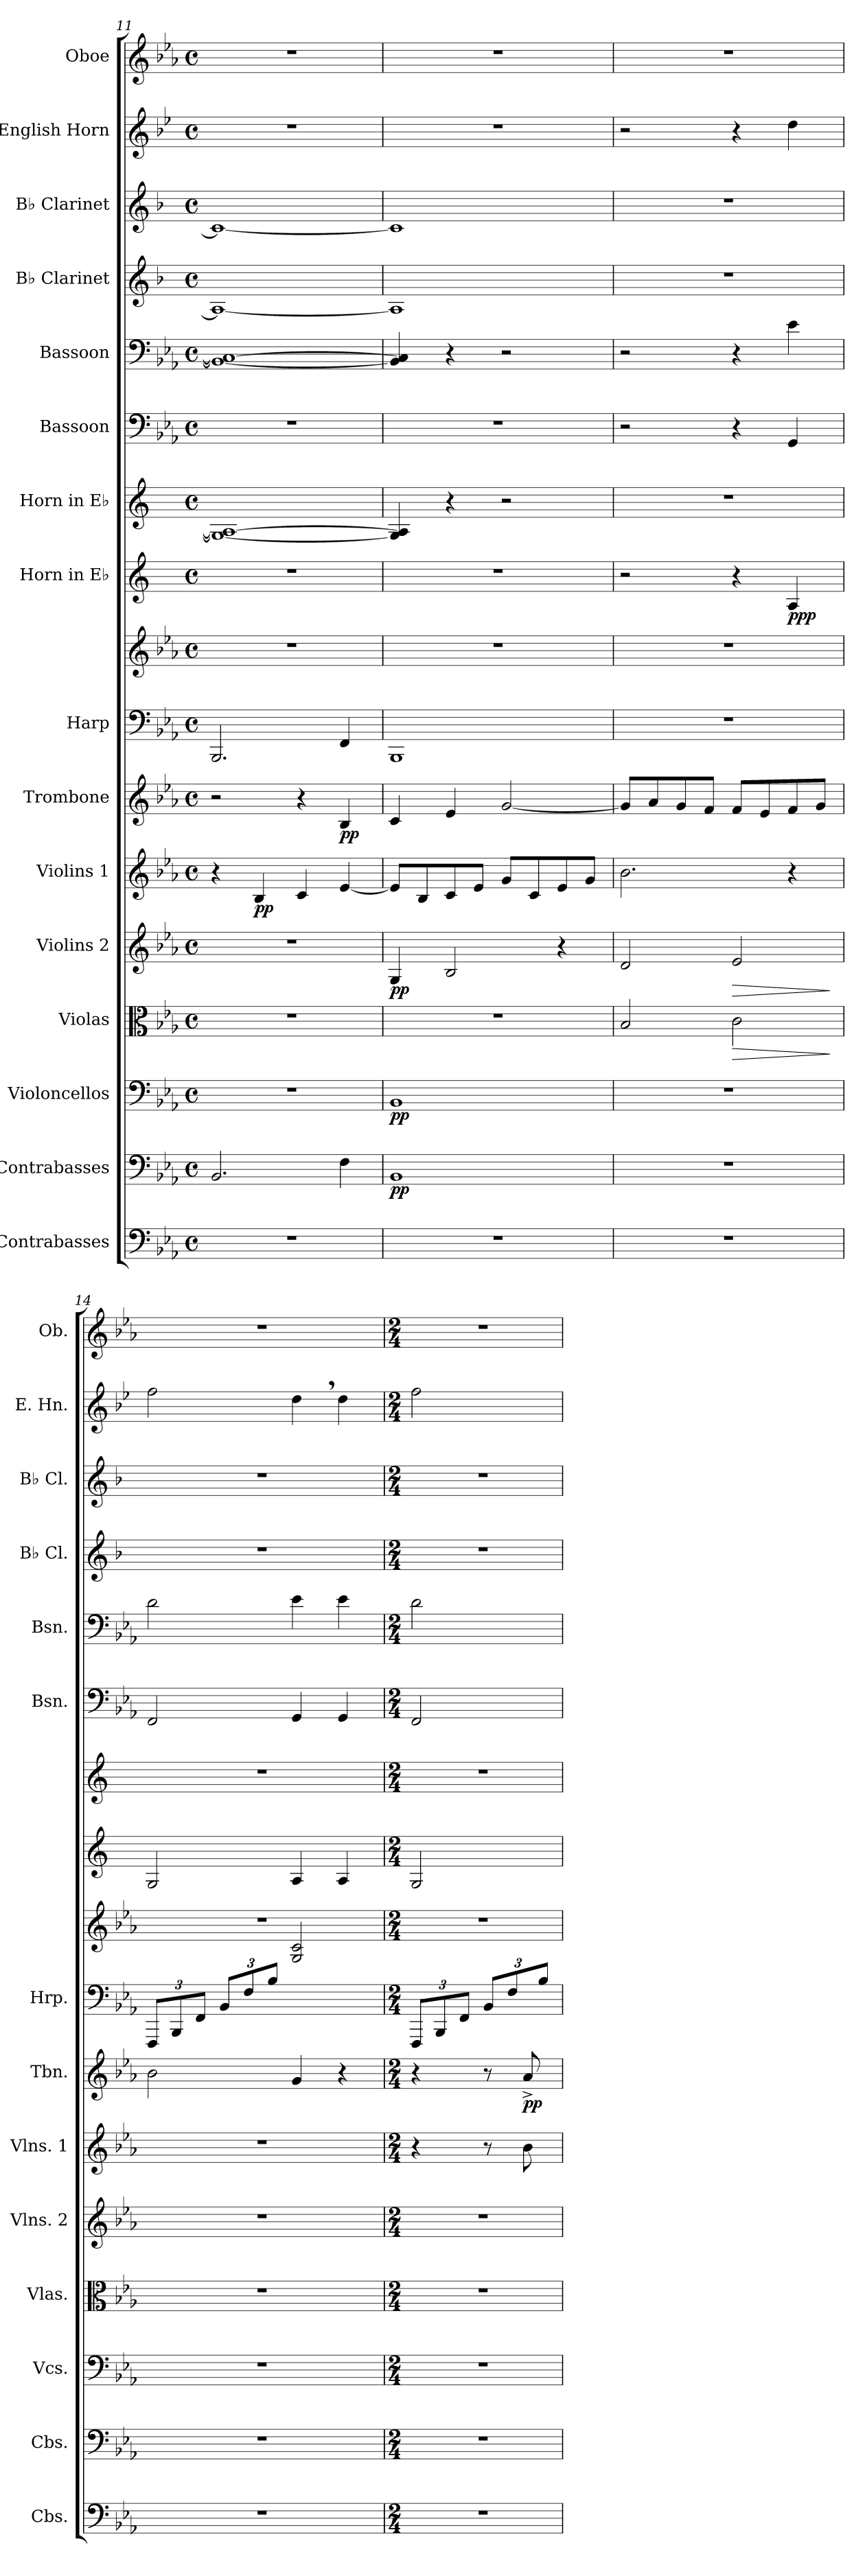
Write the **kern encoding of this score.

**kern	**kern	**dynam	**kern	**dynam	**kern	**dynam	**kern	**dynam	**kern	**dynam	**kern	**dynam	**kern	**kern	**kern	**dynam	**kern	**kern	**kern	**kern	**kern	**kern	**kern
*part16	*part15	*part15	*part14	*part14	*part13	*part13	*part12	*part12	*part11	*part11	*part10	*part10	*part9	*part9	*part8	*part8	*part7	*part6	*part5	*part4	*part3	*part2	*part1
*staff17	*staff16	*staff16	*staff15	*staff15	*staff14	*staff14	*staff13	*staff13	*staff12	*staff12	*staff11	*staff11	*staff10	*staff9	*staff8	*staff8	*staff7	*staff6	*staff5	*staff4	*staff3	*staff2	*staff1
*I"Contrabasses	*I"Contrabasses	*	*I"Violoncellos	*	*I"Violas	*	*I"Violins 2	*	*I"Violins 1	*	*I"Trombone	*	*I"Harp	*	*I"Horn in E♭	*	*I"Horn in E♭	*I"Bassoon	*I"Bassoon	*I"B♭ Clarinet	*I"B♭ Clarinet	*I"English Horn	*I"Oboe
*I'Cbs.	*I'Cbs.	*	*I'Vcs.	*	*I'Vlas.	*	*I'Vlns. 2	*	*I'Vlns. 1	*	*I'Tbn.	*	*I'Hrp.	*	*	*	*	*I'Bsn.	*I'Bsn.	*I'B♭ Cl.	*I'B♭ Cl.	*I'E. Hn.	*I'Ob.
*clefF4	*clefF4	*	*clefF4	*	*clefC3	*	*clefG2	*	*clefG2	*	*clefG2	*	*clefF4	*clefG2	*clefG2	*	*clefG2	*clefF4	*clefF4	*clefG2	*clefG2	*clefG2	*clefG2
*ITrd7c12	*ITrd7c12	*	*	*	*	*	*	*	*	*	*	*	*	*	*ITrd5c9	*	*ITrd5c9	*	*	*ITrd1c2	*ITrd1c2	*ITrd4c7	*
*k[b-e-a-]	*k[b-e-a-]	*	*k[b-e-a-]	*	*k[b-e-a-]	*	*k[b-e-a-]	*	*k[b-e-a-]	*	*k[b-e-a-]	*	*k[b-e-a-]	*k[b-e-a-]	*k[b-e-a-]	*	*k[b-e-a-]	*k[b-e-a-]	*k[b-e-a-]	*k[b-e-a-]	*k[b-e-a-]	*k[b-e-a-]	*k[b-e-a-]
*M4/4	*M4/4	*	*M4/4	*	*M4/4	*	*M4/4	*	*M4/4	*	*M4/4	*	*M4/4	*M4/4	*M4/4	*	*M4/4	*M4/4	*M4/4	*M4/4	*M4/4	*M4/4	*M4/4
*met(c)	*met(c)	*	*met(c)	*	*met(c)	*	*met(c)	*	*met(c)	*	*met(c)	*	*met(c)	*met(c)	*met(c)	*	*met(c)	*met(c)	*met(c)	*met(c)	*met(c)	*met(c)	*met(c)
=11	=11	=11	=11	=11	=11	=11	=11	=11	=11	=11	=11	=11	=11	=11	=11	=11	=11	=11	=11	=11	=11	=11	=11
1r	2.BBB-/	.	1r	.	1r	.	1r	.	4r	.	2r	.	2.BBB-/	1r	1r	.	1BB-_ 1C_	1r	1BB-_ 1C_	1G_	1B-_	1r	1r
!	!	!	!	!	!	!	!	!	!	!LO:DY:b	!	!	!	!	!	!	!	!	!	!	!	!	!
.	.	.	.	.	.	.	.	.	4B-/	pp	.	.	.	.	.	.	.	.	.	.	.	.	.
.	.	.	.	.	.	.	.	.	4c/	.	4r	.	.	.	.	.	.	.	.	.	.	.	.
!	!	!	!	!	!	!	!	!	!	!	!	!LO:DY:b	!	!	!	!	!	!	!	!	!	!	!
.	4FF\	.	.	.	.	.	.	.	[4e-/	.	4B-/	pp	4FF/	.	.	.	.	.	.	.	.	.	.
=12	=12	=12	=12	=12	=12	=12	=12	=12	=12	=12	=12	=12	=12	=12	=12	=12	=12	=12	=12	=12	=12	=12	=12
!	!	!LO:DY:b	!	!LO:DY:b	!	!	!	!LO:DY:b	!	!	!	!	!	!	!	!	!	!	!	!	!	!	!
1r	1BBB-	pp	1BB-	pp	1r	.	4G/	pp	8e-/L]	.	4c/	.	1BBB-	1r	1r	.	4BB-/] 4C/]	1r	4BB-/] 4C/]	1G]	1B-]	1r	1r
.	.	.	.	.	.	.	.	.	8B-/	.	.	.	.	.	.	.	.	.	.	.	.	.	.
.	.	.	.	.	.	.	2B-/	.	8c/	.	4e-/	.	.	.	.	.	4r	.	4r	.	.	.	.
.	.	.	.	.	.	.	.	.	8e-/J	.	.	.	.	.	.	.	.	.	.	.	.	.	.
.	.	.	.	.	.	.	.	.	8g/L	.	[2g/	.	.	.	.	.	2r	.	2r	.	.	.	.
.	.	.	.	.	.	.	.	.	8c/	.	.	.	.	.	.	.	.	.	.	.	.	.	.
.	.	.	.	.	.	.	4r	.	8e-/	.	.	.	.	.	.	.	.	.	.	.	.	.	.
.	.	.	.	.	.	.	.	.	8g/J	.	.	.	.	.	.	.	.	.	.	.	.	.	.
!!LO:PB:g=z
=13	=13	=13	=13	=13	=13	=13	=13	=13	=13	=13	=13	=13	=13	=13	=13	=13	=13	=13	=13	=13	=13	=13	=13
*	*	*	*	*	*	*	*	*	*	*	*	*	*	*	*	*	*	*	*	*	*	*	*^
*	*	*	*	*	*	*	*	*	*	*	*	*	*	*	*	*	*	*	*	*	*	*	*	*^
*	*	*	*	*	*	*	*	*	*	*	*	*	*	*	*	*	*	*	*	*	*	*	*	*	*^
1r	1r	.	1r	.	2B-/	.	2d/	.	2.b-\	.	8g/L]	.	1r	1r	2r	.	1r	2r	2r	1r	1r	2r	1r	4.ryy	2ryy	2ryy
.	.	.	.	.	.	.	.	.	.	.	8a-/	.	.	.	.	.	.	.	.	.	.	.	.	.	.	.
.	.	.	.	.	.	.	.	.	.	.	8g/	.	.	.	.	.	.	.	.	.	.	.	.	.	.	.
*	*	*	*	*	*	*	*	*	*	*	*	*	*	*	*	*	*	*	*	*	*	*	*MM46	*	*	*
.	.	.	.	.	.	.	.	.	.	.	8f/J	.	.	.	.	.	.	.	.	.	.	.	.	2ryy	.	.
*	*	*	*	*	*	*	*	*	*	*	*	*	*	*	*	*	*	*	*	*	*	*	*MM42	*	*	*
!	!	!	!	!	!	!LO:HP:b	!	!LO:HP:b	!	!	!	!	!	!	!	!	!	!	!	!	!	!	!	!	!	!
.	.	.	.	.	2c\	>	2e-/	>	.	.	8f/L	.	.	.	4r	.	.	4r	4r	.	.	4r	.	.	2ryy	8ryy
*	*	*	*	*	*	*	*	*	*	*	*	*	*	*	*	*	*	*	*	*	*	*	*MM46	*	*	*
.	.	.	.	.	.	.	.	.	.	.	8e-/	.	.	.	.	.	.	.	.	.	.	.	.	.	.	4.ryy
!	!	!	!	!	!	!	!	!	!	!	!	!	!	!	!	!LO:DY:b	!	!	!	!	!	!	!	!	!	!
.	.	.	.	.	.	.	.	.	4r	.	8f/	.	.	.	4C/	ppp	.	4GG/	4e-\	.	.	4g\	.	.	.	.
.	.	.	.	.	.	.	.	.	.	.	8g/J	.	.	.	.	.	.	.	.	.	.	.	.	8ryy	.	.
.	.	.	.	.	.	]	.	]	.	.	.	.	.	.	.	.	.	.	.	.	.	.	.	.	.	.
*	*	*	*	*	*	*	*	*	*	*	*	*	*	*	*	*	*	*	*	*	*	*	*v	*v	*v	*v
=14	=14	=14	=14	=14	=14	=14	=14	=14	=14	=14	=14	=14	=14	=14	=14	=14	=14	=14	=14	=14	=14	=14	=14
*	*	*	*	*	*	*	*	*	*	*	*	*	*Xbrackettup	*	*	*	*	*	*	*	*	*	*
*	*	*	*	*	*	*	*	*	*	*	*	*	*	*	*	*	*	*	*	*	*	*	*MM52
*	*	*	*	*	*	*	*	*	*	*	*	*	*	*^	*	*	*	*	*	*	*	*	*
1r	1r	.	1r	.	1r	.	1r	.	1r	.	2b-\	.	12FFF/L	1r	2ryy	2BB-/	.	1r	2FF/	2d\	1r	1r	2b-\	1r
.	.	.	.	.	.	.	.	.	.	.	.	.	12BBB-/	.	.	.	.	.	.	.	.	.	.	.
.	.	.	.	.	.	.	.	.	.	.	.	.	12FF/J	.	.	.	.	.	.	.	.	.	.	.
.	.	.	.	.	.	.	.	.	.	.	.	.	12BB-/L	.	.	.	.	.	.	.	.	.	.	.
.	.	.	.	.	.	.	.	.	.	.	.	.	12F/	.	.	.	.	.	.	.	.	.	.	.
.	.	.	.	.	.	.	.	.	.	.	.	.	12B-/J	.	.	.	.	.	.	.	.	.	.	.
.	.	.	.	.	.	.	.	.	.	.	4g/	.	2ryy	.	2G/ 2c/	4C/	.	.	4GG/	4e-\	.	.	4g,\	.
.	.	.	.	.	.	.	.	.	.	.	4r	.	.	.	.	4C/	.	.	4GG/	4e-\	.	.	4g\	.
*	*	*	*	*	*	*	*	*	*	*	*	*	*	*v	*v	*	*	*	*	*	*	*	*	*
=15	=15	=15	=15	=15	=15	=15	=15	=15	=15	=15	=15	=15	=15	=15	=15	=15	=15	=15	=15	=15	=15	=15	=15
*M2/4	*M2/4	*	*M2/4	*	*M2/4	*	*M2/4	*	*M2/4	*	*M2/4	*	*M2/4	*M2/4	*M2/4	*	*M2/4	*M2/4	*M2/4	*M2/4	*M2/4	*M2/4	*M2/4
2r	2r	.	2r	.	2r	.	2r	.	4r	.	4r	.	12FFF/L	2r	2BB-/	.	2r	2FF/	2d\	2r	2r	2b-\	2r
.	.	.	.	.	.	.	.	.	.	.	.	.	12BBB-/	.	.	.	.	.	.	.	.	.	.
.	.	.	.	.	.	.	.	.	.	.	.	.	12FF/J	.	.	.	.	.	.	.	.	.	.
.	.	.	.	.	.	.	.	.	8r	.	8r	.	12BB-/L	.	.	.	.	.	.	.	.	.	.
.	.	.	.	.	.	.	.	.	.	.	.	.	12F/	.	.	.	.	.	.	.	.	.	.
!	!	!	!	!	!	!	!	!	!	!	!	!LO:DY:b	!	!	!	!	!	!	!	!	!	!	!
.	.	.	.	.	.	.	.	.	8b-\	.	8a-^/	pp	.	.	.	.	.	.	.	.	.	.	.
.	.	.	.	.	.	.	.	.	.	.	.	.	12B-/J	.	.	.	.	.	.	.	.	.	.
=	=	=	=	=	=	=	=	=	=	=	=	=	=	=	=	=	=	=	=	=	=	=	=
*-	*-	*-	*-	*-	*-	*-	*-	*-	*-	*-	*-	*-	*-	*-	*-	*-	*-	*-	*-	*-	*-	*-	*-
